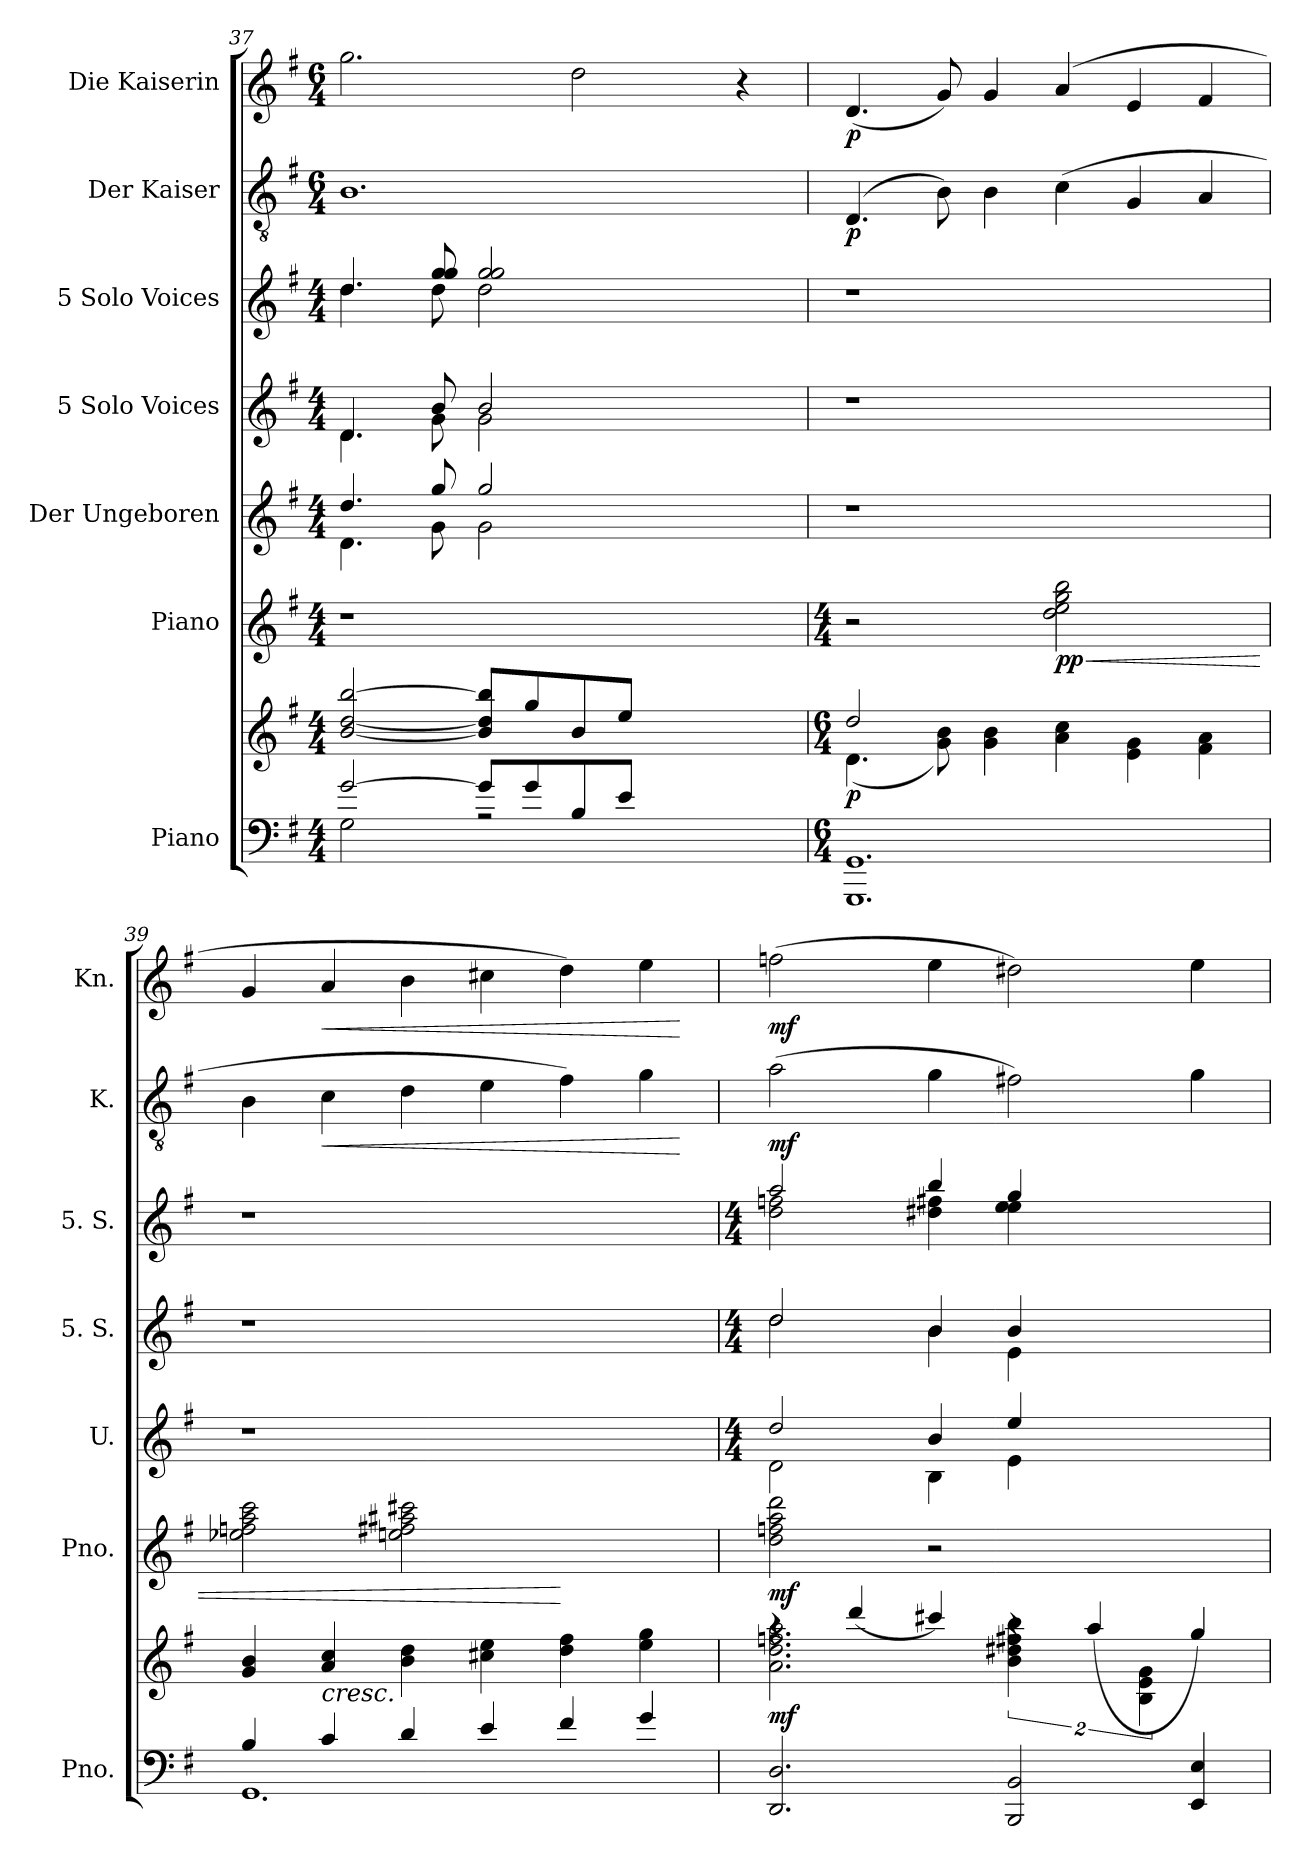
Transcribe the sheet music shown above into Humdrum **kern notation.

**kern	**kern	**dynam	**kern	**dynam	**kern	**kern	**kern	**kern	**dynam	**kern	**dynam
*part7	*part7	*part7	*part6	*part6	*part5	*part4	*part3	*part2	*part2	*part1	*part1
*staff8	*staff7	*staff7/8	*staff6	*staff6	*staff5	*staff4	*staff3	*staff2	*staff2	*staff1	*staff1
*I"Piano	*	*	*I"Piano	*	*I"Der Ungeboren	*I"5 Solo Voices	*I"5 Solo Voices	*I"Der Kaiser	*	*I"Die Kaiserin	*
*I'Pno.	*	*	*I'Pno.	*	*I'U.	*I'5. S.	*I'5. S.	*I'K.	*	*I'Kn.	*
!!LO:PB:g=z
*clefF4	*clefG2	*	*clefG2	*	*clefG2	*clefG2	*clefG2	*clefGv2	*	*clefG2	*
*k[f#]	*k[f#]	*	*k[f#]	*	*k[f#]	*k[f#]	*k[f#]	*k[f#]	*	*k[f#]	*
*M4/4	*M4/4	*	*M4/4	*	*M4/4	*M4/4	*M4/4	*M6/4	*	*M6/4	*
=37	=37	=37	=37	=37	=37	=37	=37	=37	=37	=37	=37
*^	*	*	*	*	*^	*^	*^	*	*	*	*
[2g/	2G\	[2b/ [2dd/ [2bb/	.	1r	.	4.dd/	4.d\	4.d/	4.d\	4.dd/	4.dd\	1.B	.	2.gg\	.
.	.	.	.	.	.	8gg/	8g\	8b/	8g\	8gg/ 8gg/	8dd\	.	.	.	.
!	!LO:N:vis=2	!	!	!	!	!	!	!	!	!	!	!	!	!	!
8g/L]	2.rA	8b/] 8dd/] 8bb/]L	.	.	.	2gg/	2g\	2b/	2g\	2gg/ 2gg/	2dd\	.	.	.	.
8g/	.	8gg/	.	.	.	.	.	.	.	.	.	.	.	.	.
8B/	.	8b/	.	.	.	.	.	.	.	.	.	.	.	2dd\	.
8e/J	.	8ee/J	.	.	.	.	.	.	.	.	.	.	.	.	.
4ryy	.	2ryy	.	2ryy	.	2ryy	2ryy	2ryy	2ryy	2ryy	2ryy	.	.	.	.
4ryy	4ryy	.	.	.	.	.	.	.	.	.	.	.	.	4r	.
*	*	*	*	*	*	*v	*v	*	*	*v	*v	*	*	*	*
*v	*v	*	*	*	*	*	*v	*v	*	*	*	*	*
=38	=38	=38	=38	=38	=38	=38	=38	=38	=38	=38	=38
*M6/4	*M6/4	*	*M4/4	*	*	*	*	*	*	*	*
*^	*^	*	*	*	*	*	*	*	*	*	*
!	!	!	!	!LO:DY:b	!LO:N:vis=2	!	!	!	!	!	!LO:DY:b	!	!LO:DY:b
*v	*v	*	*	*	*	*	*	*	*	*	*	*	*
1.GGG 1.GG	2dd/	(<4.d\	p	2.r	.	1r	1r	1r	(>4.D/	p	(<4.d/	p
.	.	8g\ 8b\)	.	.	.	.	.	.	8B\)	.	8g/)	.
.	4g\ 4b\	1ryy	.	.	.	.	.	.	4B\	.	4g/	.
!	!	!	!	!	!LO:HP:b	!	!	!	!	!	!	!
!	!	!	!	!	!LO:DY:n=1:b	!	!	!	!	!	!	!
.	4a\ 4cc\	.	.	2dd\ 2ee\ 2gg\ 2bb\	< pp	.	.	.	(>4c\	.	(>4a/	.
.	4e\ 4g\	.	.	.	.	2ryy	2ryy	2ryy	4G/	.	4e/	.
.	4f#\ 4a\	.	.	4ryy	.	.	.	.	4A/	.	4f#/	.
*	*v	*v	*	*	*	*	*	*	*	*	*	*
=39	=39	=39	=39	=39	=39	=39	=39	=39	=39	=39	=39
*^	*	*	*	*	*	*	*	*	*	*	*
4B/	1.GG	4g/ 4b/	.	2ee-X\ 2ffn\ 2aa\ 2ccc\	.	1r	1r	1r	4B\	.	4g/	.
!	!	!LO:TX:b:i:t=cresc.	!	!	!	!	!	!	!	!	!	!
!	!	!	!	!	!	!	!	!	!	!LO:HP:b	!	!LO:HP:b
4c/	.	4a/ 4cc/	.	.	.	.	.	.	4c\	<	4a/	<
4d/	.	4b\ 4dd\	.	2een\ 2ff#X\ 2aa#X\ 2ccc#X\	.	.	.	.	4d\	.	4b\	.
4e/	.	4cc#X\ 4ee\	.	.	.	.	.	.	4e\	.	4cc#X\	.
4f#/	.	4dd\ 4ff#\	.	2ryy	[	2ryy	2ryy	2ryy	4f#\)	.	4dd\)	.
4g/	.	4ee\ 4gg\	.	.	.	.	.	.	4g\	.	4ee\	.
*v	*v	*	*	*	*	*	*	*	*	*	*	*
.	.	.	.	.	.	.	.	.	[	.	[
=40	=40	=40	=40	=40	=40	=40	=40	=40	=40	=40	=40
*	*	*	*	*	*M4/4	*M4/4	*M4/4	*	*	*	*
*	*^	*	*	*	*^	*^	*^	*	*	*	*
!	!	!	!LO:DY:b	!	!LO:DY:b	!	!	!	!	!	!	!	!LO:DY:b	!	!LO:DY:b
2.DD/ 2.D/	2.a\ 2.dd\ 2.ffn\ 2.aa\	4raa	mf	2dd\ 2ffn\ 2aa\ 2ddd\	mf	2dd/	2d\	2dd/	2dd\	2aa/	2dd\ 2ffn\	(>2a\	mf	(>2ffn\	mf
.	.	(>4ddd!/	.	.	.	.	.	.	.	.	.	.	.	.	.
!	!	!	!	!LO:N:vis=2	!	!	!	!	!	!	!	!	!	!	!
.	.	4ccc#X!/)	.	2.r	.	4b/	4B\	4b/	4b\	4bb/	4dd#X\ 4ff#X\	4g\	.	4ee\	.
2BBB/ 2BB/	8%3b\ 8%3dd#X\ 8%3ff#X\ 8%3bb\	4raa	.	.	.	4ee/	4e\	4b/	4e\	4gg/	4ee\ 4ee\	2f#X\)	.	2dd#X\)	.
.	.	(>4aa!/	.	.	.	2ryy	2ryy	2ryy	2ryy	2ryy	2ryy	.	.	.	.
.	8%3B\ 8%3e\ 8%3g\	.	.	.	.	.	.	.	.	.	.	.	.	.	.
4EE/ 4E/	.	4gg!/)	.	4ryy	.	.	.	.	.	.	.	4g\	.	4ee\	.
*	*	*	*	*	*	*v	*v	*	*	*v	*v	*	*	*	*
*	*v	*v	*	*	*	*	*v	*v	*	*	*	*	*
=	=	=	=	=	=	=	=	=	=	=	=
*-	*-	*-	*-	*-	*-	*-	*-	*-	*-	*-	*-
